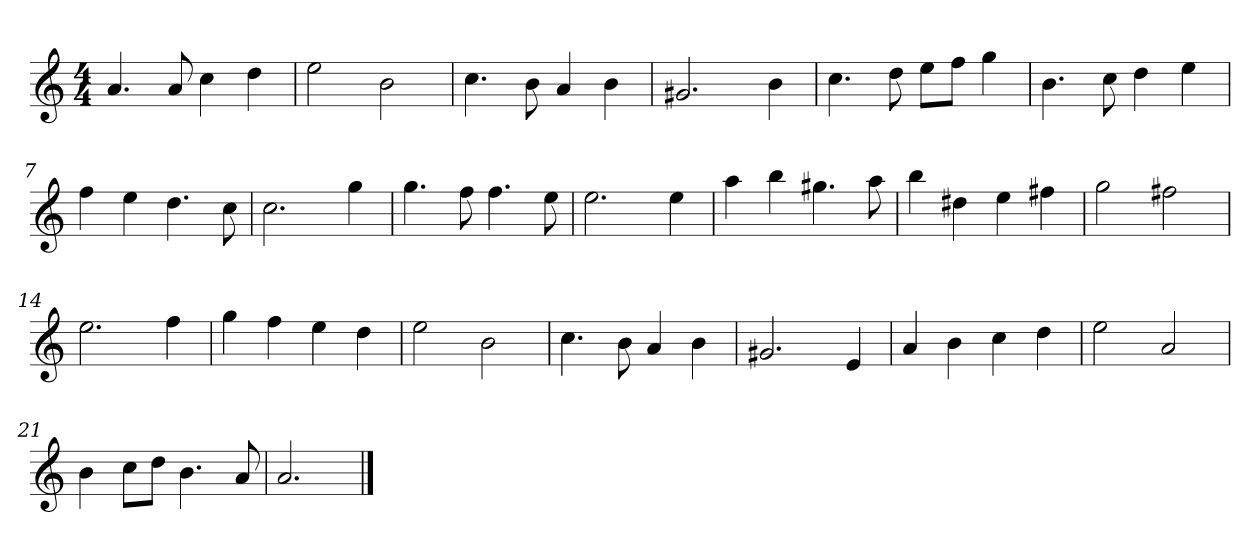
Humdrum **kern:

**kern
*part1
*staff1
*k[]
*M4/4
*MM120
=1
4.a
8a
4cc
4dd
=2
2ee
2b
=3
4.cc
8b
4a
4b
=4
2.g#X
4b
=5
4.cc
8dd
8eeL
8ffJ
4gg
=6
4.b
8cc
4dd
4ee
=7
4ff
4ee
4.dd
8cc
=8
2.cc
4gg
=9
4.gg
8ff
4.ff
8ee
=10
2.ee
4ee
=11
4aa
4bb
4.gg#X
8aa
=12
4bb
4dd#X
4ee
4ff#X
=13
2gg
2ff#X
=14
2.ee
4ff
=15
4gg
4ff
4ee
4dd
=16
2ee
2b
=17
4.cc
8b
4a
4b
=18
2.g#X
4e
=19
4a
4b
4cc
4dd
=20
2ee
2a
=21
4b
8ccL
8ddJ
4.b
8a
=22
2.a
==
*-
